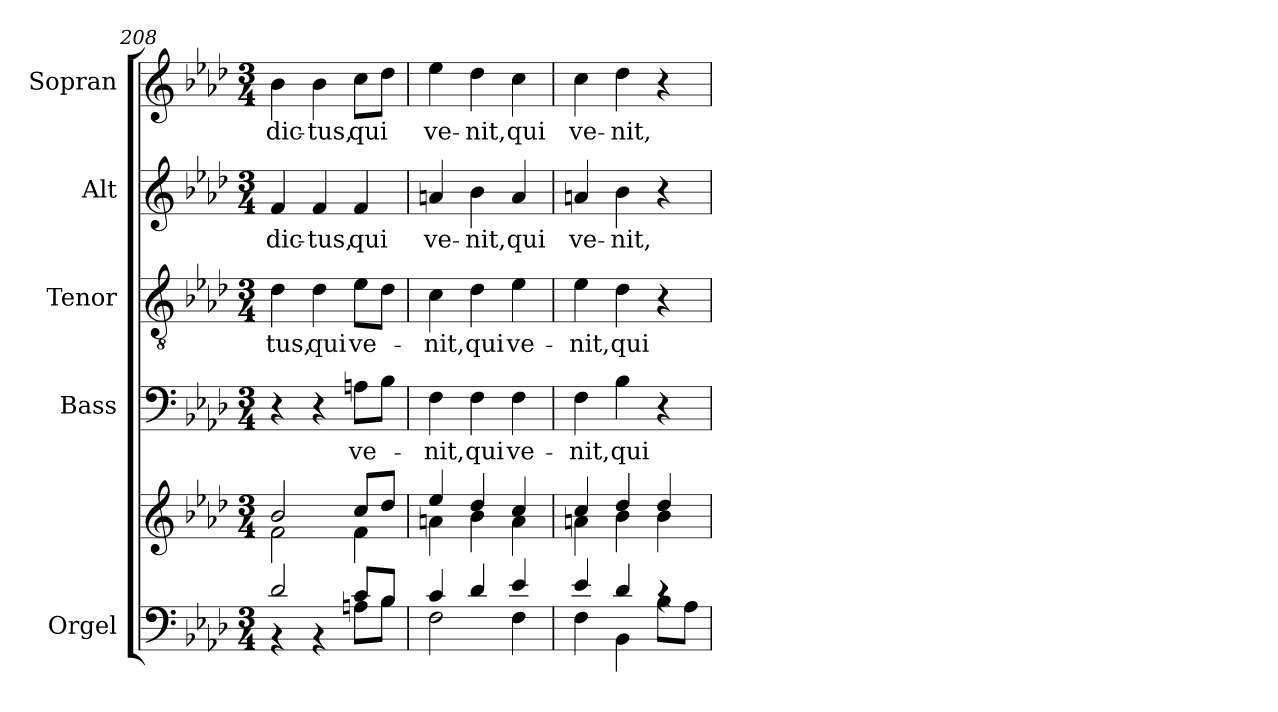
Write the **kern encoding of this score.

**kern	**kern	**kern	**text	**kern	**text	**kern	**text	**kern	**text
*part5	*part5	*part4	*part4	*part3	*part3	*part2	*part2	*part1	*part1
*staff6	*staff5	*staff4	*staff4	*staff3	*staff3	*staff2	*staff2	*staff1	*staff1
*I"Orgel	*	*I"Bass	*	*I"Tenor	*	*I"Alt	*	*I"Sopran	*
*I'Org.	*	*I'B.	*	*I'T.	*	*I'A.	*	*I'S.	*
!!LO:LB:g=z
*clefF4	*clefG2	*clefF4	*	*clefGv2	*	*clefG2	*	*clefG2	*
*k[b-e-a-d-]	*k[b-e-a-d-]	*k[b-e-a-d-]	*	*k[b-e-a-d-]	*	*k[b-e-a-d-]	*	*k[b-e-a-d-]	*
*A-:	*A-:	*A-:	*	*A-:	*	*A-:	*	*A-:	*
*M3/4	*M3/4	*M3/4	*	*M3/4	*	*M3/4	*	*M3/4	*
=208	=208	=208	=208	=208	=208	=208	=208	=208	=208
*^	*^	*	*	*	*	*	*	*	*
!	!	!	!	!	!	!	!LO:LY:b	!	!LO:LY:b	!	!LO:LY:b
2d-/	4r	2b-/	2f\	4r	.	4d-\	-tus,	4f/	-dic-	4b-\	-dic-
!	!	!	!	!	!	!	!LO:LY:b	!	!LO:LY:b	!	!LO:LY:b
.	4r	.	.	4r	.	4d-\	qui	4f/	-tus,	4b-\	-tus,
!	!	!	!	!	!LO:LY:b	!	!LO:LY:b	!	!LO:LY:b	!	!LO:LY:b
8c/L	8An\L	8cc/L	4f\	8An\L	ve-	8e-\L	ve-	4f/	qui	8cc\L	qui
8B-/J	8B-\J	8dd-/J	.	8B-\J	.	8d-\J	.	.	.	8dd-\J	.
=209	=209	=209	=209	=209	=209	=209	=209	=209	=209	=209	=209
!	!	!	!	!	!LO:LY:b	!	!LO:LY:b	!	!LO:LY:b	!	!LO:LY:b
4c/	2F\	4ee-/	4an\	4F\	-nit,	4c\	-nit,	4an/	ve-	4ee-\	ve-
!	!	!	!	!	!LO:LY:b	!	!LO:LY:b	!	!LO:LY:b	!	!LO:LY:b
4d-/	.	4dd-/	4b-\	4F\	qui	4d-\	qui	4b-\	-nit,	4dd-\	-nit,
!	!	!	!	!	!LO:LY:b	!	!LO:LY:b	!	!LO:LY:b	!	!LO:LY:b
4e-/	4F\	4cc/	4a\	4F\	ve-	4e-\	ve-	4a/	qui	4cc\	qui
=210	=210	=210	=210	=210	=210	=210	=210	=210	=210	=210	=210
!	!	!	!	!	!LO:LY:b	!	!LO:LY:b	!	!LO:LY:b	!	!LO:LY:b
4e-/	4F\	4cc/	4an\	4F\	-nit,	4e-\	-nit,	4an/	ve-	4cc\	ve-
!	!	!	!	!	!LO:LY:b	!	!LO:LY:b	!	!LO:LY:b	!	!LO:LY:b
4d-/	4BB-\	4dd-/	4b-\	4B-\	qui	4d-\	qui	4b-\	-nit,	4dd-\	-nit,
4rc	8B-\L	4dd-/	4b-\	4r	.	4r	.	4r	.	4r	.
.	8A-\J	.	.	.	.	.	.	.	.	.	.
*v	*v	*	*	*	*	*	*	*	*	*	*
*	*v	*v	*	*	*	*	*	*	*	*
=	=	=	=	=	=	=	=	=	=
*-	*-	*-	*-	*-	*-	*-	*-	*-	*-
